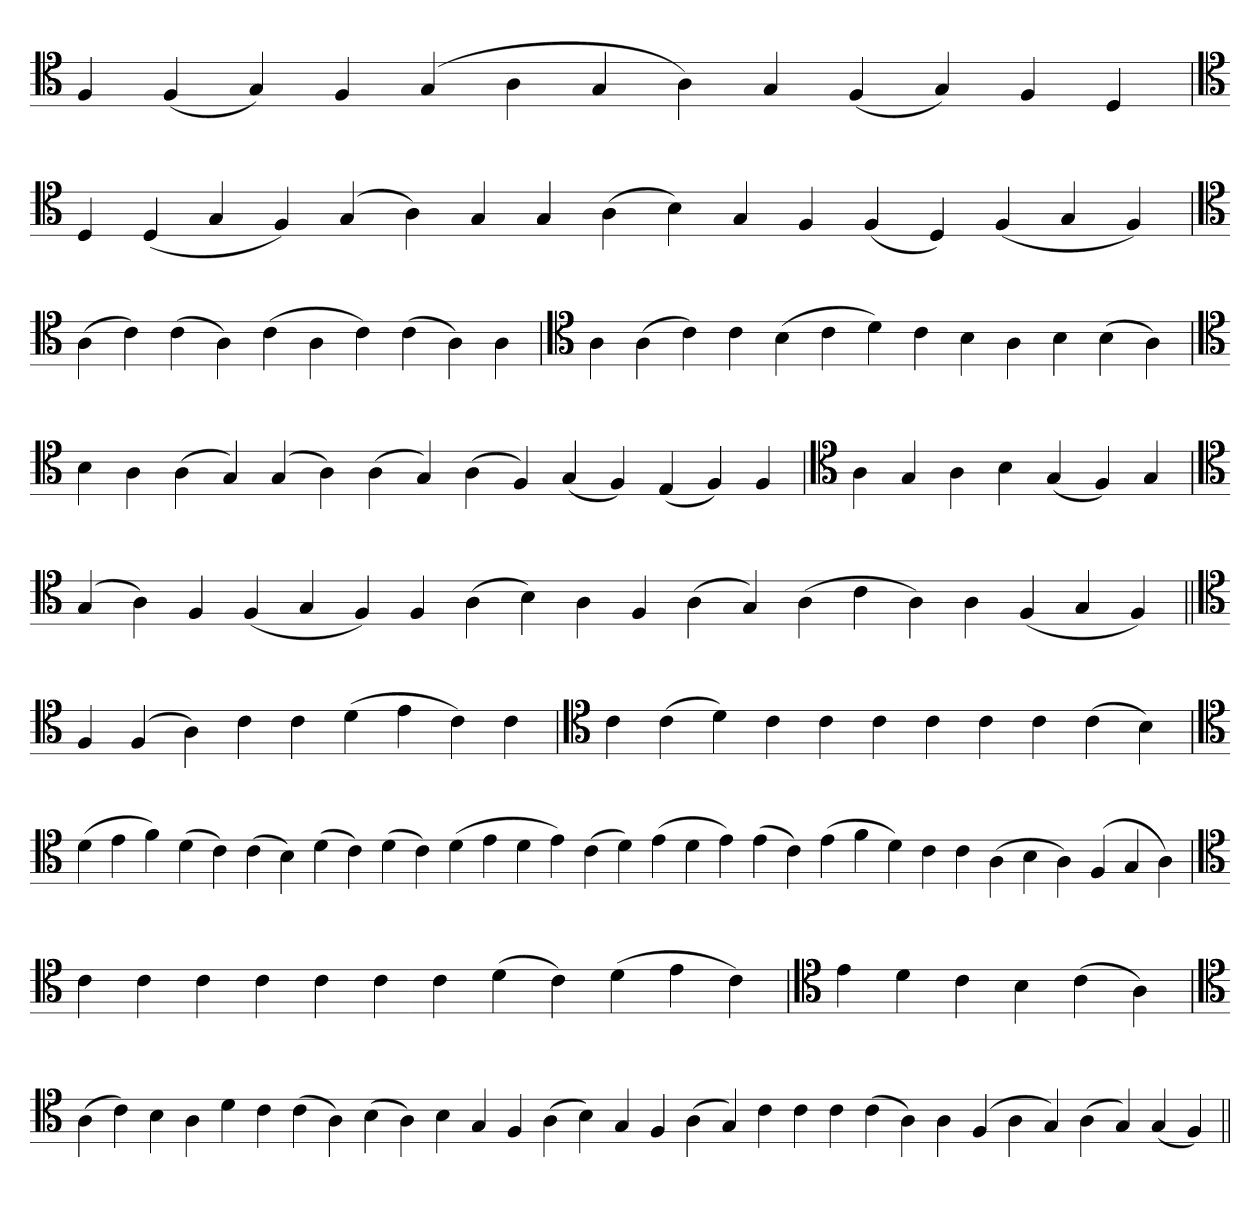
**kern
*part1
*staff1
*clefC4
=
4F
(4F
4G)
4F
(4G
4A
4G
4A)
4G
(4F
4G)
4F
4D
=`
*clefC4
4D
(4D
4G
4F)
(4G
4A)
4G
4G
(4A
4B)
4G
4F
(4F
4D)
(4F
4G
4F)
='
*clefC4
(4A
4c)
(4c
4A)
(4c
4A
4c)
(4c
4A)
4A
=
*clefC4
4A
(4A
4c)
4c
(4B
4c
4d)
4c
4B
4A
4B
(4B
4A)
=`
*clefC4
4B
4A
(4A
4G)
(4G
4A)
(4A
4G)
(4A
4F)
(4G
4F)
(4E
4F)
4F
='
*clefC4
4A
4G
4A
4B
(4G
4F)
4G
=`
*clefC4
(4G
4A)
4F
(4F
4G
4F)
4F
(4A
4B)
4A
4F
(4A
4G)
(4A
4c
4A)
4A
(4F
4G
4F)
=||
*clefC4
4F
(4F
4A)
4c
4c
(4d
4e
4c)
4c
=`
*clefC4
4c
(4c
4d)
4c
4c
4c
4c
4c
4c
(4c
4B)
=`
*clefC4
(4d
4e
4f)
(4d
4c)
(4c
4B)
(4d
4c)
(4d
4c)
(4d
4e
4d
4e)
(4c
4d)
(4e
4d
4e)
(4e
4c)
(4e
4f
4d)
4c
4c
(4A
4B
4A)
(4F
4G
4A)
=
*clefC4
4c
4c
4c
4c
4c
4c
4c
(4d
4c)
(4d
4e
4c)
=`
*clefC4
4e
4d
4c
4B
(4c
4A)
=
*clefC4
(4A
4c)
4B
4A
4d
4c
(4c
4A)
(4B
4A)
4B
4G
4F
(4A
4B)
4G
4F
(4A
4G)
4c
4c
4c
(4c
4A)
4A
(4F
4A
4G)
(4A
4G)
(4G
4F)
=||
*-
